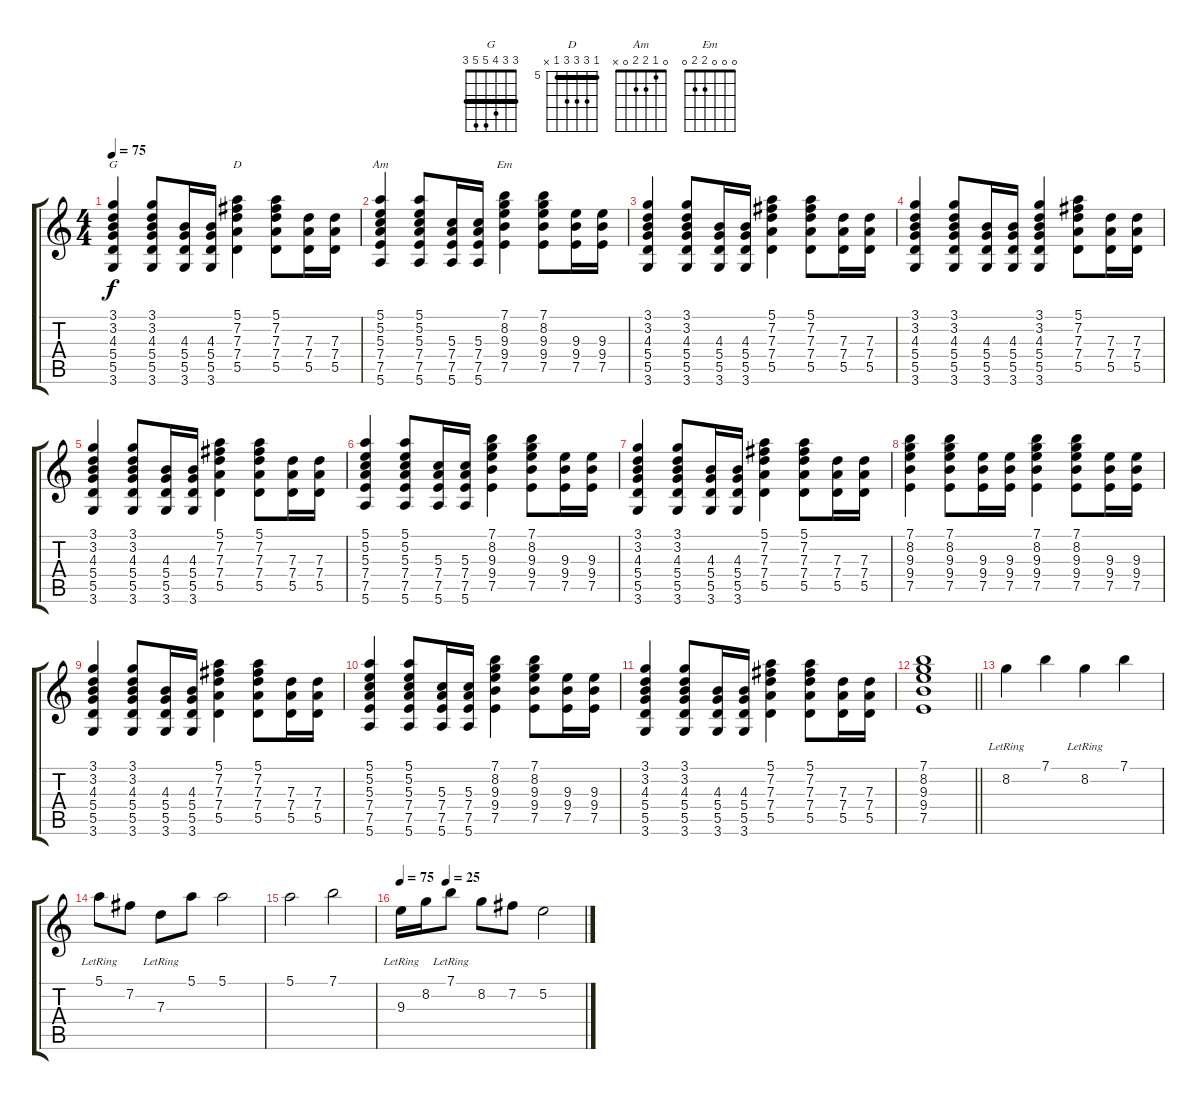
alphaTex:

\track "" {instrument acousticguitarsteel}
\staff {score tabs}
\tuning (E4 B3 G3 D3 A2 E2) {hide}
\chord ("G" 3 3 4 5 5 3) {barre 3}
\chord ("D" 5 7 7 7 5 x) {firstfret 5 barre 5}
\chord ("Am" 0 1 2 2 0 x)
\chord ("Em" 0 0 0 2 2 0)
\ts (4 4)
\tempo 75
\clef g2
\ks c
(3.1 3.2 4.3 5.4 5.5 3.6).4{ch "G" dy f} (3.1 3.2 4.3 5.4 5.5 3.6).8 (4.3 5.4 5.5 3.6).16 (4.3 5.4 5.5 3.6).16 (5.1 7.2 7.3 7.4 5.5).4{ch "D"} (5.1 7.2 7.3 7.4 5.5).8 (7.3 7.4 5.5).16 (7.3 7.4 5.5).16 |
(5.1 5.2 5.3 7.4 7.5 5.6).4{ch "Am"} (5.1 5.2 5.3 7.4 7.5 5.6).8 (5.3 7.4 7.5 5.6).16 (5.3 7.4 7.5 5.6).16 (7.1 8.2 9.3 9.4 7.5).4{ch "Em"} (7.1 8.2 9.3 9.4 7.5).8 (9.3 9.4 7.5).16 (9.3 9.4 7.5).16 |
(3.1 3.2 4.3 5.4 5.5 3.6).4 (3.1 3.2 4.3 5.4 5.5 3.6).8 (4.3 5.4 5.5 3.6).16 (4.3 5.4 5.5 3.6).16 (5.1 7.2 7.3 7.4 5.5).4 (5.1 7.2 7.3 7.4 5.5).8 (7.3 7.4 5.5).16 (7.3 7.4 5.5).16 |
(3.1 3.2 4.3 5.4 5.5 3.6).4 (3.1 3.2 4.3 5.4 5.5 3.6).8 (4.3 5.4 5.5 3.6).16 (4.3 5.4 5.5 3.6).16 (3.1 3.2 4.3 5.4 5.5 3.6).4 (5.1 7.2 7.3 7.4 5.5).8 (7.3 7.4 5.5).16 (7.3 7.4 5.5).16 |
(3.1 3.2 4.3 5.4 5.5 3.6).4 (3.1 3.2 4.3 5.4 5.5 3.6).8 (4.3 5.4 5.5 3.6).16 (4.3 5.4 5.5 3.6).16 (5.1 7.2 7.3 7.4 5.5).4 (5.1 7.2 7.3 7.4 5.5).8 (7.3 7.4 5.5).16 (7.3 7.4 5.5).16 |
(5.1 5.2 5.3 7.4 7.5 5.6).4 (5.1 5.2 5.3 7.4 7.5 5.6).8 (5.3 7.4 7.5 5.6).16 (5.3 7.4 7.5 5.6).16 (7.1 8.2 9.3 9.4 7.5).4 (7.1 8.2 9.3 9.4 7.5).8 (9.3 9.4 7.5).16 (9.3 9.4 7.5).16 |
(3.1 3.2 4.3 5.4 5.5 3.6).4 (3.1 3.2 4.3 5.4 5.5 3.6).8 (4.3 5.4 5.5 3.6).16 (4.3 5.4 5.5 3.6).16 (5.1 7.2 7.3 7.4 5.5).4 (5.1 7.2 7.3 7.4 5.5).8 (7.3 7.4 5.5).16 (7.3 7.4 5.5).16 |
(7.1 8.2 9.3 9.4 7.5).4 (7.1 8.2 9.3 9.4 7.5).8 (9.3 9.4 7.5).16 (9.3 9.4 7.5).16 (7.1 8.2 9.3 9.4 7.5).4 (7.1 8.2 9.3 9.4 7.5).8 (9.3 9.4 7.5).16 (9.3 9.4 7.5).16 |
(3.1 3.2 4.3 5.4 5.5 3.6).4 (3.1 3.2 4.3 5.4 5.5 3.6).8 (4.3 5.4 5.5 3.6).16 (4.3 5.4 5.5 3.6).16 (5.1 7.2 7.3 7.4 5.5).4 (5.1 7.2 7.3 7.4 5.5).8 (7.3 7.4 5.5).16 (7.3 7.4 5.5).16 |
(5.1 5.2 5.3 7.4 7.5 5.6).4 (5.1 5.2 5.3 7.4 7.5 5.6).8 (5.3 7.4 7.5 5.6).16 (5.3 7.4 7.5 5.6).16 (7.1 8.2 9.3 9.4 7.5).4 (7.1 8.2 9.3 9.4 7.5).8 (9.3 9.4 7.5).16 (9.3 9.4 7.5).16 |
(3.1 3.2 4.3 5.4 5.5 3.6).4 (3.1 3.2 4.3 5.4 5.5 3.6).8 (4.3 5.4 5.5 3.6).16 (4.3 5.4 5.5 3.6).16 (5.1 7.2 7.3 7.4 5.5).4 (5.1 7.2 7.3 7.4 5.5).8 (7.3 7.4 5.5).16 (7.3 7.4 5.5).16 |
\barLineRight lightlight
(7.1 8.2 9.3 9.4 7.5).1 |
\section ("" "")
8.2{lr}.4 7.1.4 8.2{lr}.4 7.1.4 |
5.1{lr}.8 7.2.8 7.3{lr}.8 5.1.8 5.1.2 |
5.1.2 7.1.2 |
\tempo 75
\tempo (25 0.25)
9.3{lr}.16 8.2.16 7.1{lr}.8 8.2.8 7.2.8 5.2.2
